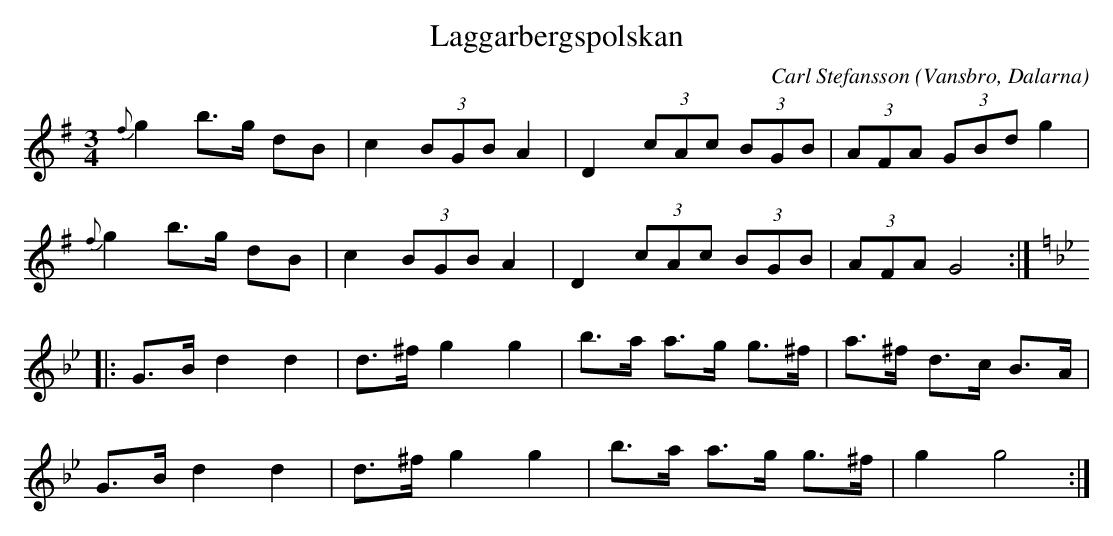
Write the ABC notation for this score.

X:1
T:Laggarbergspolskan
O:Vansbro, Dalarna
C:Carl Stefansson
M:3/4
L:1/8
K:G
V:1
{f}g2 b>g dB | c2 (3 BGB A2 | D2 (3 cAc (3BGB | (3 AFA (3 GBd g2 |
{f}g2 b>g dB | c2 (3 BGB A2 | D2 (3 cAc (3BGB | (3 AFA G4 :| [K:Gm]
|: G>B d2 d2 | d>^f g2 g2 | b>a a>g g>^f | a>^f d>c B>A |
G>B d2 d2 | d>^f g2 g2 | b>a a>g g>^f | g2 g4 :|
